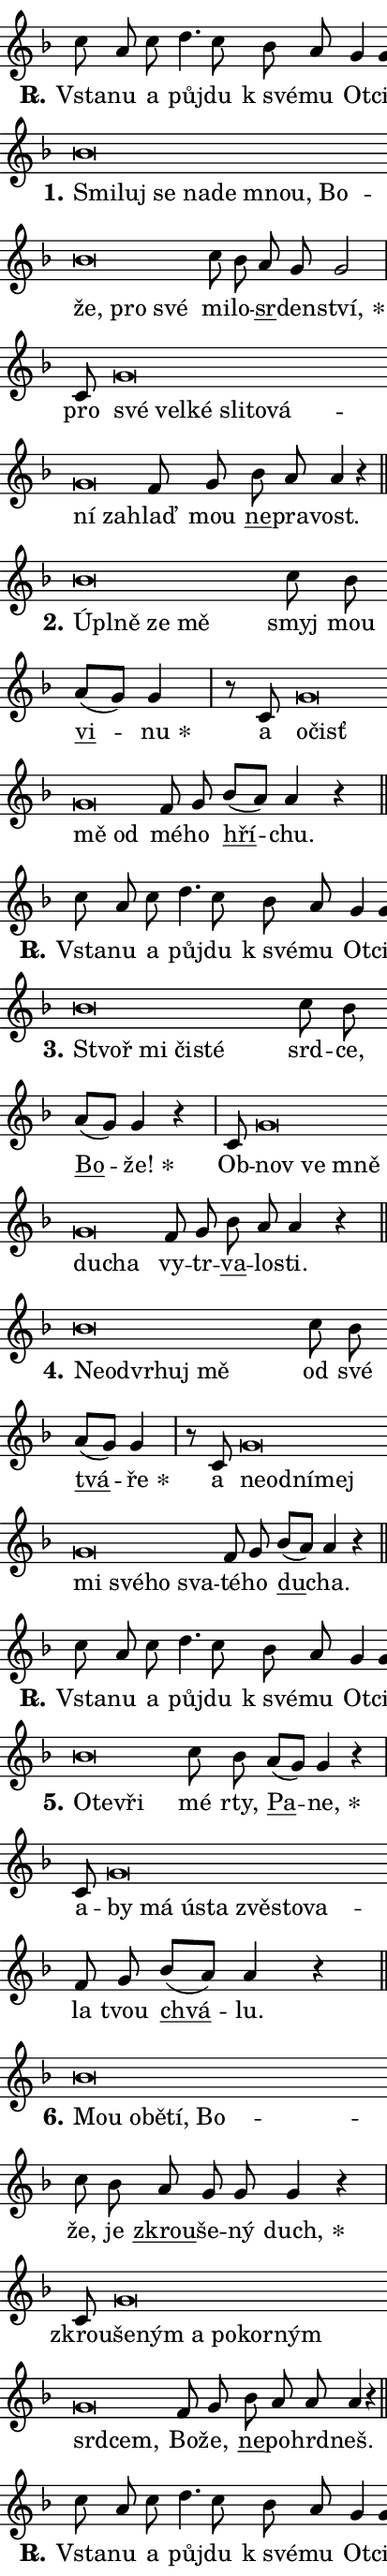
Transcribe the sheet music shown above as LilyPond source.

\version "2.22.1"
\header { tagline = "" }
\paper {
  indent = 0\cm
  top-margin = 0\cm
  right-margin = 0\cm
  bottom-margin = 0\cm
  left-margin = 0\cm
  paper-width = 7\cm
  page-breaking = #ly:one-page-breaking
  system-system-spacing.basic-distance = #11
  score-system-spacing.basic-distance = #11
  ragged-last = ##f
}


%% Author: Thomas Morley
%% https://lists.gnu.org/archive/html/lilypond-user/2020-05/msg00002.html
#(define (line-position grob)
"Returns position of @var[grob} in current system:
   @code{'start}, if at first time-step
   @code{'end}, if at last time-step
   @code{'middle} otherwise
"
  (let* ((col (ly:item-get-column grob))
         (ln (ly:grob-object col 'left-neighbor))
         (rn (ly:grob-object col 'right-neighbor))
         (col-to-check-left (if (ly:grob? ln) ln col))
         (col-to-check-right (if (ly:grob? rn) rn col))
         (break-dir-left
           (and
             (ly:grob-property col-to-check-left 'non-musical #f)
             (ly:item-break-dir col-to-check-left)))
         (break-dir-right
           (and
             (ly:grob-property col-to-check-right 'non-musical #f)
             (ly:item-break-dir col-to-check-right))))
        (cond ((eqv? 1 break-dir-left) 'start)
              ((eqv? -1 break-dir-right) 'end)
              (else 'middle))))

#(define (tranparent-at-line-position vctor)
  (lambda (grob)
  "Relying on @code{line-position} select the relevant enry from @var{vctor}.
Used to determine transparency,"
    (case (line-position grob)
      ((end) (not (vector-ref vctor 0)))
      ((middle) (not (vector-ref vctor 1)))
      ((start) (not (vector-ref vctor 2))))))

noteHeadBreakVisibility =
#(define-music-function (break-visibility)(vector?)
"Makes @code{NoteHead}s transparent relying on @var{break-visibility}"
#{
  \override NoteHead.transparent =
    #(tranparent-at-line-position break-visibility)
#})

#(define delete-ledgers-for-transparent-note-heads
  (lambda (grob)
    "Reads whether a @code{NoteHead} is transparent.
If so this @code{NoteHead} is removed from @code{'note-heads} from
@var{grob}, which is supposed to be @code{LedgerLineSpanner}.
As a result ledgers are not printed for this @code{NoteHead}"
    (let* ((nhds-array (ly:grob-object grob 'note-heads))
           (nhds-list
             (if (ly:grob-array? nhds-array)
                 (ly:grob-array->list nhds-array)
                 '()))
           ;; Relies on the transparent-property being done before
           ;; Staff.LedgerLineSpanner.after-line-breaking is executed.
           ;; This is fragile ...
           (to-keep
             (remove
               (lambda (nhd)
                 (ly:grob-property nhd 'transparent #f))
               nhds-list)))
      ;; TODO find a better method to iterate over grob-arrays, similiar
      ;; to filter/remove etc for lists
      ;; For now rebuilt from scratch
      (set! (ly:grob-object grob 'note-heads)  '())
      (for-each
        (lambda (nhd)
          (ly:pointer-group-interface::add-grob grob 'note-heads nhd))
        to-keep))))

hideNotes = {
  \noteHeadBreakVisibility #begin-of-line-visible
}
unHideNotes = {
  \noteHeadBreakVisibility #all-visible
}

% work-around for resetting accidentals
% https://lilypond.org/doc/v2.23/Documentation/notation/displaying-rhythms#unmetered-music
cadenzaMeasure = {
  \cadenzaOff
  \partial 1024 s1024
  \cadenzaOn
}

#(define-markup-command (accent layout props text) (markup?)
  "Underline accented syllable"
  (interpret-markup layout props
    #{\markup \override #'(offset . 4.3) \underline { #text }#}))

responsum = \markup \concat {
  "R" \hspace #-1.05 \path #0.1 #'((moveto 0 0.07) (lineto 0.9 0.8)) \hspace #0.05 "."
}

\layout {
    \context {
        \Staff
        \remove "Time_signature_engraver"
        \override LedgerLineSpanner.after-line-breaking = #delete-ledgers-for-transparent-note-heads
    }
    \context {
        \Voice {
            \override NoteHead.output-attributes = #'((class . "notehead"))
            \override Hairpin.height = #0.55
        }
    }
    \context {
        \Lyrics {
            \override StanzaNumber.output-attributes = #'((class . "stanzanumber"))
            \override LyricSpace.minimum-distance = #0.9
            \override LyricText.font-name = #"TeX Gyre Schola"
            \override LyricText.font-size = 1
            \override StanzaNumber.font-name = #"TeX Gyre Schola Bold"
            \override StanzaNumber.font-size = 1
        }
    }
}

% magnetic-lyrics.ily
%
%   written by
%     Jean Abou Samra <jean@abou-samra.fr>
%     Werner Lemberg <wl@gnu.org>
%
%   adapted by
%     Jiri Hon <jiri.hon@gmail.com>
%
% Version 2022-Apr-15

% https://www.mail-archive.com/lilypond-user@gnu.org/msg149350.html

#(define (Left_hyphen_pointer_engraver context)
   "Collect syllable-hyphen-syllable occurrences in lyrics and store
them in properties.  This engraver only looks to the left.  For
example, if the lyrics input is @code{foo -- bar}, it does the
following.

@itemize @bullet
@item
Set the @code{text} property of the @code{LyricHyphen} grob between
@q{foo} and @q{bar} to @code{foo}.

@item
Set the @code{left-hyphen} property of the @code{LyricText} grob with
text @q{foo} to the @code{LyricHyphen} grob between @q{foo} and
@q{bar}.
@end itemize

Use this auxiliary engraver in combination with the
@code{lyric-@/text::@/apply-@/magnetic-@/offset!} hook."
   (let ((hyphen #f)
         (text #f))
     (make-engraver
      (acknowledgers
       ((lyric-syllable-interface engraver grob source-engraver)
        (set! text grob)))
      (end-acknowledgers
       ((lyric-hyphen-interface engraver grob source-engraver)
        ;(when (not (grob::has-interface grob 'lyric-space-interface))
          (set! hyphen grob)));)
      ((stop-translation-timestep engraver)
       (when (and text hyphen)
         (ly:grob-set-object! text 'left-hyphen hyphen))
       (set! text #f)
       (set! hyphen #f)))))

#(define (lyric-text::apply-magnetic-offset! grob)
   "If the space between two syllables is less than the value in
property @code{LyricText@/.details@/.squash-threshold}, move the right
syllable to the left so that it gets concatenated with the left
syllable.

Use this function as a hook for
@code{LyricText@/.after-@/line-@/breaking} if the
@code{Left_@/hyphen_@/pointer_@/engraver} is active."
   (let ((hyphen (ly:grob-object grob 'left-hyphen #f)))
     (when hyphen
       (let ((left-text (ly:spanner-bound hyphen LEFT)))
         (when (grob::has-interface left-text 'lyric-syllable-interface)
           (let* ((common (ly:grob-common-refpoint grob left-text X))
                  (this-x-ext (ly:grob-extent grob common X))
                  (left-x-ext
                   (begin
                     ;; Trigger magnetism for left-text.
                     (ly:grob-property left-text 'after-line-breaking)
                     (ly:grob-extent left-text common X)))
                  ;; `delta` is the gap width between two syllables.
                  (delta (- (interval-start this-x-ext)
                            (interval-end left-x-ext)))
                  (details (ly:grob-property grob 'details))
                  (threshold (assoc-get 'squash-threshold details 0.2)))
             (when (< delta threshold)
               (let* (;; We have to manipulate the input text so that
                      ;; ligatures crossing syllable boundaries are not
                      ;; disabled.  For languages based on the Latin
                      ;; script this is essentially a beautification.
                      ;; However, for non-Western scripts it can be a
                      ;; necessity.
                      (lt (ly:grob-property left-text 'text))
                      (rt (ly:grob-property grob 'text))
                      (is-space (grob::has-interface hyphen 'lyric-space-interface))
                      (space (if is-space " " ""))
                      (space-markup (grob-interpret-markup grob " "))
                      (space-size (interval-length (ly:stencil-extent space-markup X)))
                      (extra-delta (if is-space space-size 0))
                      ;; Append new syllable.
                      (ltrt-space (if (and (string? lt) (string? rt))
                                (string-append lt space rt)
                                (make-concat-markup (list lt space rt))))
                      ;; Right-align `ltrt` to the right side.
                      (ltrt-space-markup (grob-interpret-markup
                               grob
                               (make-translate-markup
                                (cons (interval-length this-x-ext) 0)
                                (make-right-align-markup ltrt-space)))))
                 (begin
                   ;; Don't print `left-text`.
                   (ly:grob-set-property! left-text 'stencil #f)
                   ;; Set text and stencil (which holds all collected
                   ;; syllables so far) and shift it to the left.
                   (ly:grob-set-property! grob 'text ltrt-space)
                   (ly:grob-set-property! grob 'stencil ltrt-space-markup)
                   (ly:grob-translate-axis! grob (- (- delta extra-delta)) X))))))))))


#(define (lyric-hyphen::displace-bounds-first grob)
   ;; Make very sure this callback isn't triggered too early.
   (let ((left (ly:spanner-bound grob LEFT))
         (right (ly:spanner-bound grob RIGHT)))
     (ly:grob-property left 'after-line-breaking)
     (ly:grob-property right 'after-line-breaking)
     (ly:lyric-hyphen::print grob)))

squashThreshold = #0.4

\layout {
  \context {
    \Lyrics
    \consists #Left_hyphen_pointer_engraver
    \override LyricText.after-line-breaking =
      #lyric-text::apply-magnetic-offset!
    \override LyricHyphen.stencil = #lyric-hyphen::displace-bounds-first
    \override LyricText.details.squash-threshold = \squashThreshold
    \override LyricHyphen.minimum-distance = 0
    \override LyricHyphen.minimum-length = \squashThreshold
  }
}

squash = \override LyricText.details.squash-threshold = 9999
unSquash = \override LyricText.details.squash-threshold = \squashThreshold

left = \override LyricText.self-alignment-X = #LEFT
unLeft = \revert LyricText.self-alignment-X

starOffset = #(lambda (grob) 
                (let ((x_offset (ly:self-alignment-interface::aligned-on-x-parent grob)))
                  (if (= x_offset 0) 0 (+ x_offset 1.2))))

star = #(define-music-function (syllable)(string?)
"Append star separator at the end of a syllable"
#{
  \once \override LyricText.X-offset = #starOffset
  \lyricmode { \markup {
    #syllable
    \override #'((font-name . "TeX Gyre Schola Bold")) \hspace #0.2 \lower #0.65 \larger "*"
  } }
#})

starAccent = #(define-music-function (syllable)(string?)
"Append star separator at the end of a syllable and make accent"
#{
  \once \override LyricText.X-offset = #starOffset
  \lyricmode { \markup {
    \accent #syllable
    \override #'((font-name . "TeX Gyre Schola Bold")) \hspace #0.2 \lower #0.65 \larger "*"
  } }
#})

breath = #(define-music-function (syllable)(string?)
"Append breathing indicator at the end of a syllable"
#{
  \lyricmode { \markup { #syllable "+" } }
#})

optionalBreath = #(define-music-function (syllable)(string?)
"Append optional breathing indicator at the end of a syllable"
#{
  \lyricmode { \markup { #syllable "(+)" } }
#})


\score {
    <<
        \new Voice = "melody" { \cadenzaOn \key f \major \relative { c''8 a c d4. c8 bes a g4 g \cadenzaMeasure \bar "||" \break }
\relative { bes'\breve*1/16 \hideNotes \breve*1/16 \bar "" \breve*1/16 \bar "" \breve*1/16 \bar "" \breve*1/16 \bar "" \breve*1/16 \bar "" \breve*1/16 \bar "" \breve*1/16 \bar "" \breve*1/16 \breve*1/16 \bar "" \unHideNotes c8 bes \bar "" a g g2 \cadenzaMeasure \bar "|" c,8 g'\breve*1/16 \hideNotes \breve*1/16 \bar "" \breve*1/16 \bar "" \breve*1/16 \bar "" \breve*1/16 \bar "" \breve*1/16 \bar "" \breve*1/16 \breve*1/16 \bar "" \unHideNotes f8 g \bar "" bes a a4 r \cadenzaMeasure \bar "||" \break }
\relative { bes'\breve*1/16 \hideNotes \breve*1/16 \bar "" \breve*1/16 \breve*1/16 \bar "" \unHideNotes c8 bes \bar "" a[( g)] g4 \cadenzaMeasure \bar "|" r8 c,8 g'\breve*1/16 \hideNotes \breve*1/16 \bar "" \breve*1/16 \breve*1/16 \bar "" \unHideNotes f8 g \bar "" bes[( a)] a4 r \cadenzaMeasure \bar "||" \break }
\relative { c''8 a c d4. c8 bes a g4 g \cadenzaMeasure \bar "||" \break }
\relative { bes'\breve*1/16 \hideNotes \breve*1/16 \bar "" \breve*1/16 \breve*1/16 \bar "" \unHideNotes c8 bes \bar "" a[( g)] g4 r \cadenzaMeasure \bar "|" c,8 g'\breve*1/16 \hideNotes \breve*1/16 \bar "" \breve*1/16 \bar "" \breve*1/16 \breve*1/16 \bar "" \unHideNotes f8 g \bar "" bes a a4 r \cadenzaMeasure \bar "||" \break }
\relative { bes'\breve*1/16 \hideNotes \breve*1/16 \bar "" \breve*1/16 \bar "" \breve*1/16 \breve*1/16 \bar "" \unHideNotes c8 bes \bar "" a[( g)] g4 \cadenzaMeasure \bar "|" r8 c,8 g'\breve*1/16 \hideNotes \breve*1/16 \bar "" \breve*1/16 \bar "" \breve*1/16 \bar "" \breve*1/16 \bar "" \breve*1/16 \bar "" \breve*1/16 \breve*1/16 \bar "" \unHideNotes f8 g \bar "" bes[( a)] a4 r \cadenzaMeasure \bar "||" \break }
\relative { c''8 a c d4. c8 bes a g4 g \cadenzaMeasure \bar "||" \break }
\relative { bes'\breve*1/16 \hideNotes \breve*1/16 \breve*1/16 \bar "" \unHideNotes c8 bes \bar "" a[( g)] g4 r \cadenzaMeasure \bar "|" c,8 g'\breve*1/16 \hideNotes \breve*1/16 \bar "" \breve*1/16 \bar "" \breve*1/16 \bar "" \breve*1/16 \bar "" \breve*1/16 \breve*1/16 \bar "" \unHideNotes f8 g \bar "" bes[( a)] a4 r \cadenzaMeasure \bar "||" \break }
\relative { bes'\breve*1/16 \hideNotes \breve*1/16 \bar "" \breve*1/16 \bar "" \breve*1/16 \breve*1/16 \bar "" \unHideNotes c8 bes \bar "" a g g g4 r \cadenzaMeasure \bar "|" c,8 g'\breve*1/16 \hideNotes \breve*1/16 \bar "" \breve*1/16 \bar "" \breve*1/16 \bar "" \breve*1/16 \bar "" \breve*1/16 \bar "" \breve*1/16 \breve*1/16 \bar "" \unHideNotes f8 g \bar "" bes a a a4 r \cadenzaMeasure \bar "||" \break }
\relative { c''8 a c d4. c8 bes a g4 g \cadenzaMeasure \bar "||" \break } \bar "|." }
        \new Lyrics \lyricsto "melody" { \lyricmode { \set stanza = \responsum
Vsta -- nu a půj -- du "k své" -- mu Ot -- ci.
\set stanza = "1."
\left Smi -- \squash luj se na -- de mnou, Bo -- že, pro své \unLeft \unSquash mi -- lo -- \markup \accent sr -- den -- \star ství, pro \left své \squash vel -- ké sli -- to -- vá -- ní za -- \unLeft \unSquash hlaď mou \markup \accent ne -- pra -- vost.
\set stanza = "2."
\left Úpl -- \squash ně ze mě \unLeft \unSquash smyj mou \markup \accent vi -- \star nu a \left o -- \squash čisť mě od \unLeft \unSquash mé -- ho \markup \accent hří -- chu.
\set stanza = \responsum
Vsta -- nu a půj -- du "k své" -- mu Ot -- ci.
\set stanza = "3."
\left Stvoř \squash mi či -- sté \unLeft \unSquash srd -- ce, \markup \accent Bo -- \star že! Ob -- \left nov \squash ve mně du -- cha \unLeft \unSquash vy -- tr -- \markup \accent va -- lo -- sti.
\set stanza = "4."
\left Ne -- \squash od -- vr -- huj mě \unLeft \unSquash od své \markup \accent tvá -- \star ře a \left ne -- \squash od -- ní -- mej mi své -- ho sva -- \unLeft \unSquash té -- ho \markup \accent du -- cha.
\set stanza = \responsum
Vsta -- nu a půj -- du "k své" -- mu Ot -- ci.
\set stanza = "5."
\left O -- \squash te -- vři \unLeft \unSquash mé rty, \markup \accent Pa -- \star ne, a -- \left by \squash má ús -- ta zvě -- sto -- va -- \unLeft \unSquash la tvou \markup \accent chvá -- lu.
\set stanza = "6."
\left Mou \squash o -- bě -- tí, Bo -- \unLeft \unSquash že, je \markup \accent zkrou -- še -- ný \star duch, zkrou -- \left še -- \squash ným a po -- kor -- ným srd -- cem, \unLeft \unSquash Bo -- že, \markup \accent ne -- po -- hrd -- neš.
\set stanza = \responsum
Vsta -- nu a půj -- du "k své" -- mu Ot -- ci. } }
    >>
    \layout {}
}
